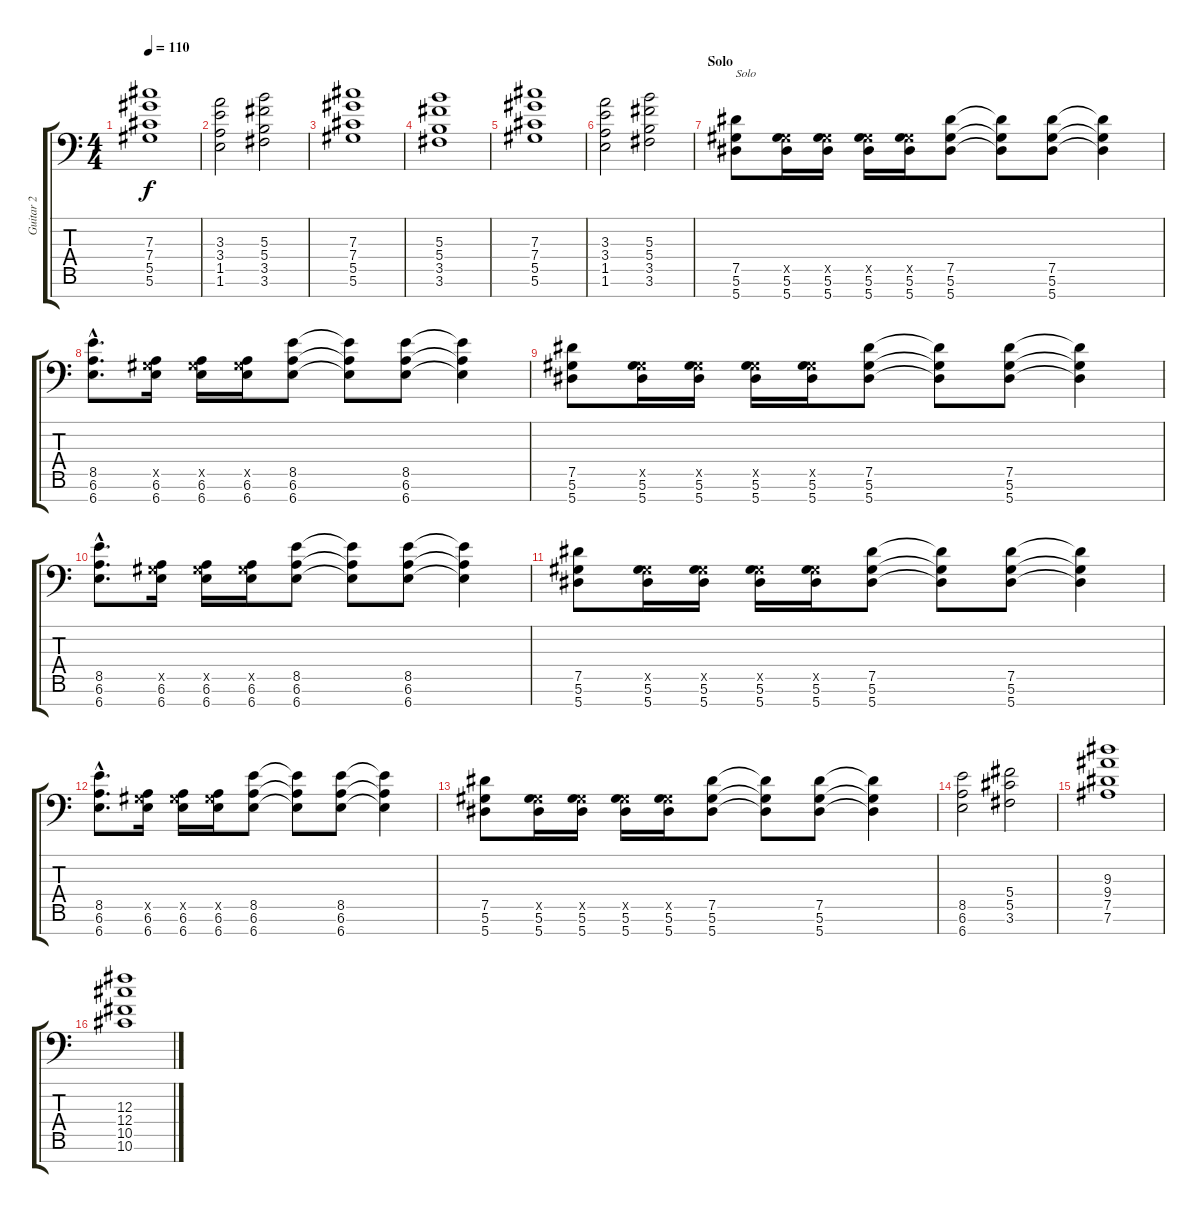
\track ("Guitar 2" "Guitar 2") {instrument distortionguitar}
\staff {score tabs}
\tuning (Eb4 Bb3 Gb3 Db3 Ab2 Eb2 Bb1) {hide}
\ts (4 4)
\tempo 110
\clef f4
\ks c
(7.3 7.4 5.5 5.6).1{dy f} |
(3.3 3.4 1.5 1.6).2 (5.3 5.4 3.5 3.6).2 |
(7.3 7.4 5.5 5.6).1 |
(5.3 5.4 3.5 3.6).1 |
(7.3 7.4 5.5 5.6).1 |
(3.3 3.4 1.5 1.6).2 (5.3 5.4 3.5 3.6).2 |
\section ("" "Solo")
(7.5 5.6 5.7).8{txt "Solo" instrument distortionguitar} (0.5{x} 5.6 5.7).16 (0.5{x} 5.6 5.7).16 (0.5{x} 5.6 5.7).16 (0.5{x} 5.6 5.7).16 (7.5 5.6 5.7).8 (7.5{t} 5.6{t} 5.7{t}).8 (7.5 5.6 5.7).8 (7.5{t} 5.6{t} 5.7{t}).4 |
(8.5{hac} 6.6{hac} 6.7{hac}).8{d} (0.5{x} 6.6 6.7).16 (0.5{x} 6.6 6.7).16 (0.5{x} 6.6 6.7).16 (8.5 6.6 6.7).8 (8.5{t} 6.6{t} 6.7{t}).8 (8.5 6.6 6.7).8 (8.5{t} 6.6{t} 6.7{t}).4 |
(7.5 5.6 5.7).8 (0.5{x} 5.6 5.7).16 (0.5{x} 5.6 5.7).16 (0.5{x} 5.6 5.7).16 (0.5{x} 5.6 5.7).16 (7.5 5.6 5.7).8 (7.5{t} 5.6{t} 5.7{t}).8 (7.5 5.6 5.7).8 (7.5{t} 5.6{t} 5.7{t}).4 |
(8.5{hac} 6.6{hac} 6.7{hac}).8{d} (0.5{x} 6.6 6.7).16 (0.5{x} 6.6 6.7).16 (0.5{x} 6.6 6.7).16 (8.5 6.6 6.7).8 (8.5{t} 6.6{t} 6.7{t}).8 (8.5 6.6 6.7).8 (8.5{t} 6.6{t} 6.7{t}).4 |
(7.5 5.6 5.7).8 (0.5{x} 5.6 5.7).16 (0.5{x} 5.6 5.7).16 (0.5{x} 5.6 5.7).16 (0.5{x} 5.6 5.7).16 (7.5 5.6 5.7).8 (7.5{t} 5.6{t} 5.7{t}).8 (7.5 5.6 5.7).8 (7.5{t} 5.6{t} 5.7{t}).4 |
(8.5{hac} 6.6{hac} 6.7{hac}).8{d} (0.5{x} 6.6 6.7).16 (0.5{x} 6.6 6.7).16 (0.5{x} 6.6 6.7).16 (8.5 6.6 6.7).8 (8.5{t} 6.6{t} 6.7{t}).8 (8.5 6.6 6.7).8 (8.5{t} 6.6{t} 6.7{t}).4 |
(7.5 5.6 5.7).8 (0.5{x} 5.6 5.7).16 (0.5{x} 5.6 5.7).16 (0.5{x} 5.6 5.7).16 (0.5{x} 5.6 5.7).16 (7.5 5.6 5.7).8 (7.5{t} 5.6{t} 5.7{t}).8 (7.5 5.6 5.7).8 (7.5{t} 5.6{t} 5.7{t}).4 |
(8.5 6.6 6.7).2 (5.4 5.5 3.6).2 |
(9.3 9.4 7.5 7.6).1 |
(12.3 12.4 10.5 10.6).1
